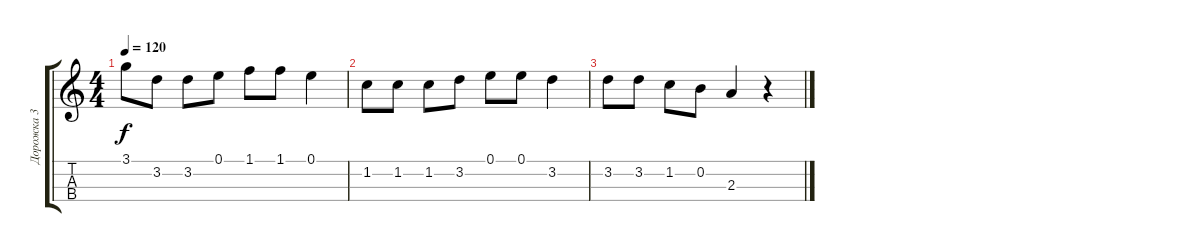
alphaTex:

\track ("Дорожка 3" "Дорожка 3") {instrument acousticguitarnylon}
\staff {score tabs}
\tuning (E4 B3 G3 D3) {hide}
\ts (4 4)
\tempo 120
\clef g2
\ks c
3.1.8{dy f} 3.2.8 3.2.8 0.1.8 1.1.8 1.1.8 0.1.4 |
1.2.8 1.2.8 1.2.8 3.2.8 0.1.8 0.1.8 3.2.4 |
3.2.8 3.2.8 1.2.8 0.2.8 2.3.4 r.4
